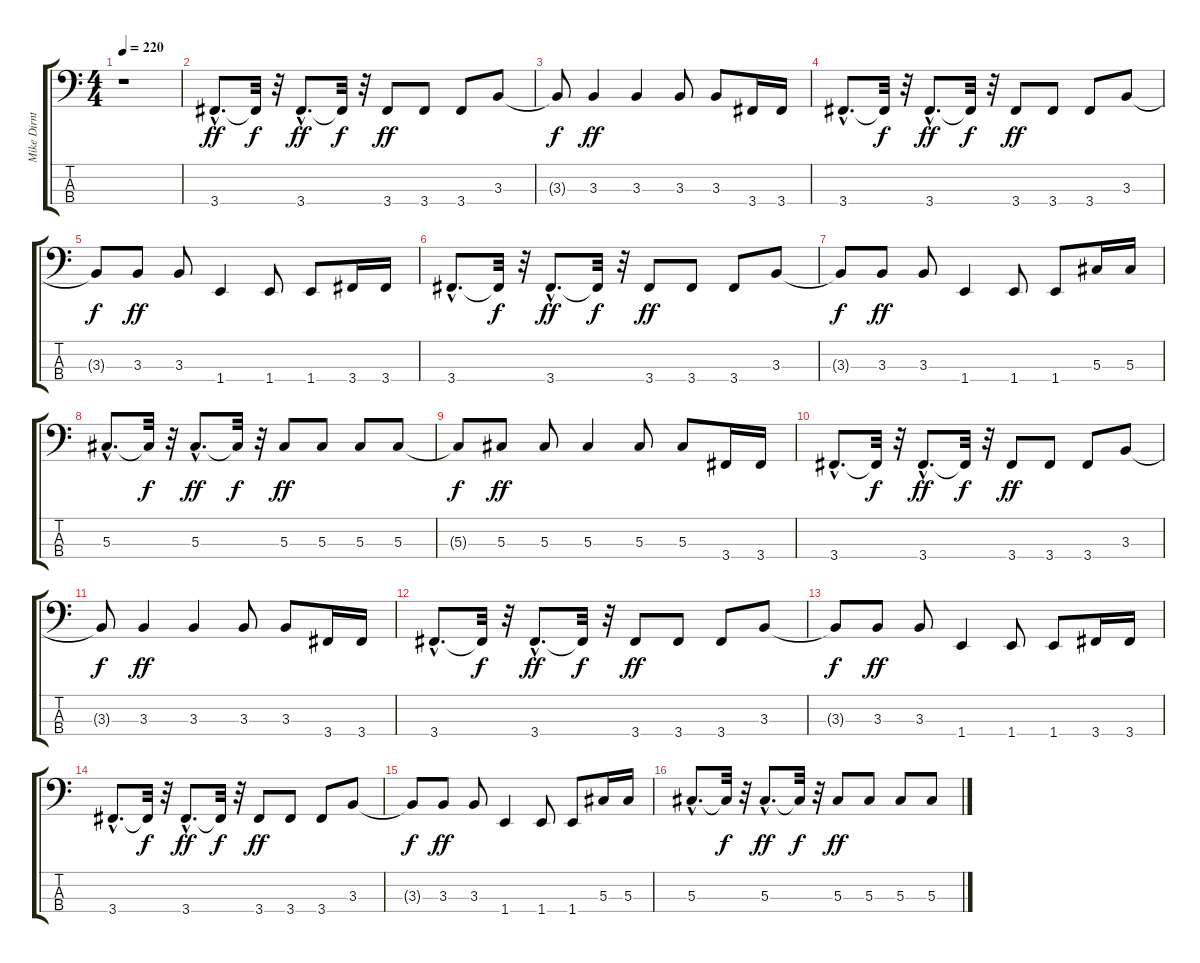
\track ("Mike Dirnt" "Mike Dirnt") {instrument electricbassfinger}
\staff {score tabs}
\tuning (Gb2 Db2 Ab1 Eb1) {hide}
\ts (4 4)
\tempo 220
\tempo 175
\tempo 220
\clef f4
\ks c
r.1{dy ff instrument electricbassfinger} |
3.4{hac}.8{d} 3.4{t}.32{dy f} r.32 3.4{hac}.8{d dy ff} 3.4{t}.32{dy f} r.32 3.4.8{dy ff} 3.4.8 3.4.8 3.3.8 |
3.3{t}.8{dy f} 3.3.4{dy ff} 3.3.4 3.3.8 3.3.8 3.4.16 3.4.16 |
3.4{hac}.8{d} 3.4{t}.32{dy f} r.32 3.4{hac}.8{d dy ff} 3.4{t}.32{dy f} r.32 3.4.8{dy ff} 3.4.8 3.4.8 3.3.8 |
3.3{t}.8{dy f} 3.3.8{dy ff} 3.3.8 1.4.4 1.4.8 1.4.8 3.4.16 3.4.16 |
3.4{hac}.8{d} 3.4{t}.32{dy f} r.32 3.4{hac}.8{d dy ff} 3.4{t}.32{dy f} r.32 3.4.8{dy ff} 3.4.8 3.4.8 3.3.8 |
3.3{t}.8{dy f} 3.3.8{dy ff} 3.3.8 1.4.4 1.4.8 1.4.8 5.3.16 5.3.16 |
5.3{hac}.8{d} 5.3{t}.32{dy f} r.32 5.3{hac}.8{d dy ff} 5.3{t}.32{dy f} r.32 5.3.8{dy ff} 5.3.8 5.3.8 5.3.8 |
5.3{t}.8{dy f} 5.3.8{dy ff} 5.3.8 5.3.4 5.3.8 5.3.8 3.4.16 3.4.16 |
3.4{hac}.8{d} 3.4{t}.32{dy f} r.32 3.4{hac}.8{d dy ff} 3.4{t}.32{dy f} r.32 3.4.8{dy ff} 3.4.8 3.4.8 3.3.8 |
3.3{t}.8{dy f} 3.3.4{dy ff} 3.3.4 3.3.8 3.3.8 3.4.16 3.4.16 |
3.4{hac}.8{d} 3.4{t}.32{dy f} r.32 3.4{hac}.8{d dy ff} 3.4{t}.32{dy f} r.32 3.4.8{dy ff} 3.4.8 3.4.8 3.3.8 |
3.3{t}.8{dy f} 3.3.8{dy ff} 3.3.8 1.4.4 1.4.8 1.4.8 3.4.16 3.4.16 |
3.4{hac}.8{d} 3.4{t}.32{dy f} r.32 3.4{hac}.8{d dy ff} 3.4{t}.32{dy f} r.32 3.4.8{dy ff} 3.4.8 3.4.8 3.3.8 |
3.3{t}.8{dy f} 3.3.8{dy ff} 3.3.8 1.4.4 1.4.8 1.4.8 5.3.16 5.3.16 |
5.3{hac}.8{d} 5.3{t}.32{dy f} r.32 5.3{hac}.8{d dy ff} 5.3{t}.32{dy f} r.32 5.3.8{dy ff} 5.3.8 5.3.8 5.3.8
